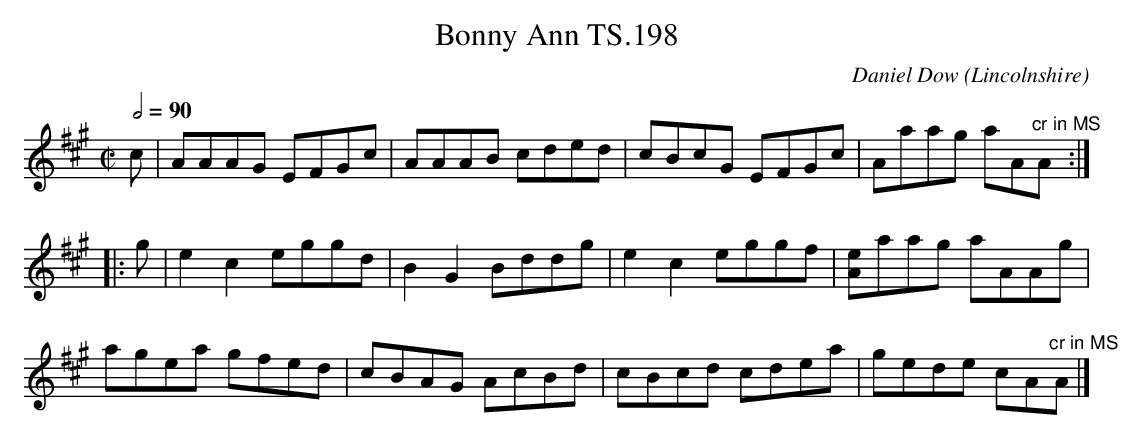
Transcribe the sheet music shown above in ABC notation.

X:1
T:Bonny Ann TS.198
C:Daniel Dow
L:1/8
M:C|
O:Lincolnshire
Q:1/2=90
K:A
c|AAAG EFGc|AAAB cded|cBcG EFGc|Aaag aA"^cr in MS"A:|!
|:g|e2c2eggd|B2G2Bddg|e2c2eggf|[Ae]aag aAAg|!
agea gfed|cBAG AcBd|cBcd cdea|gede cA"^cr in MS"A|]
